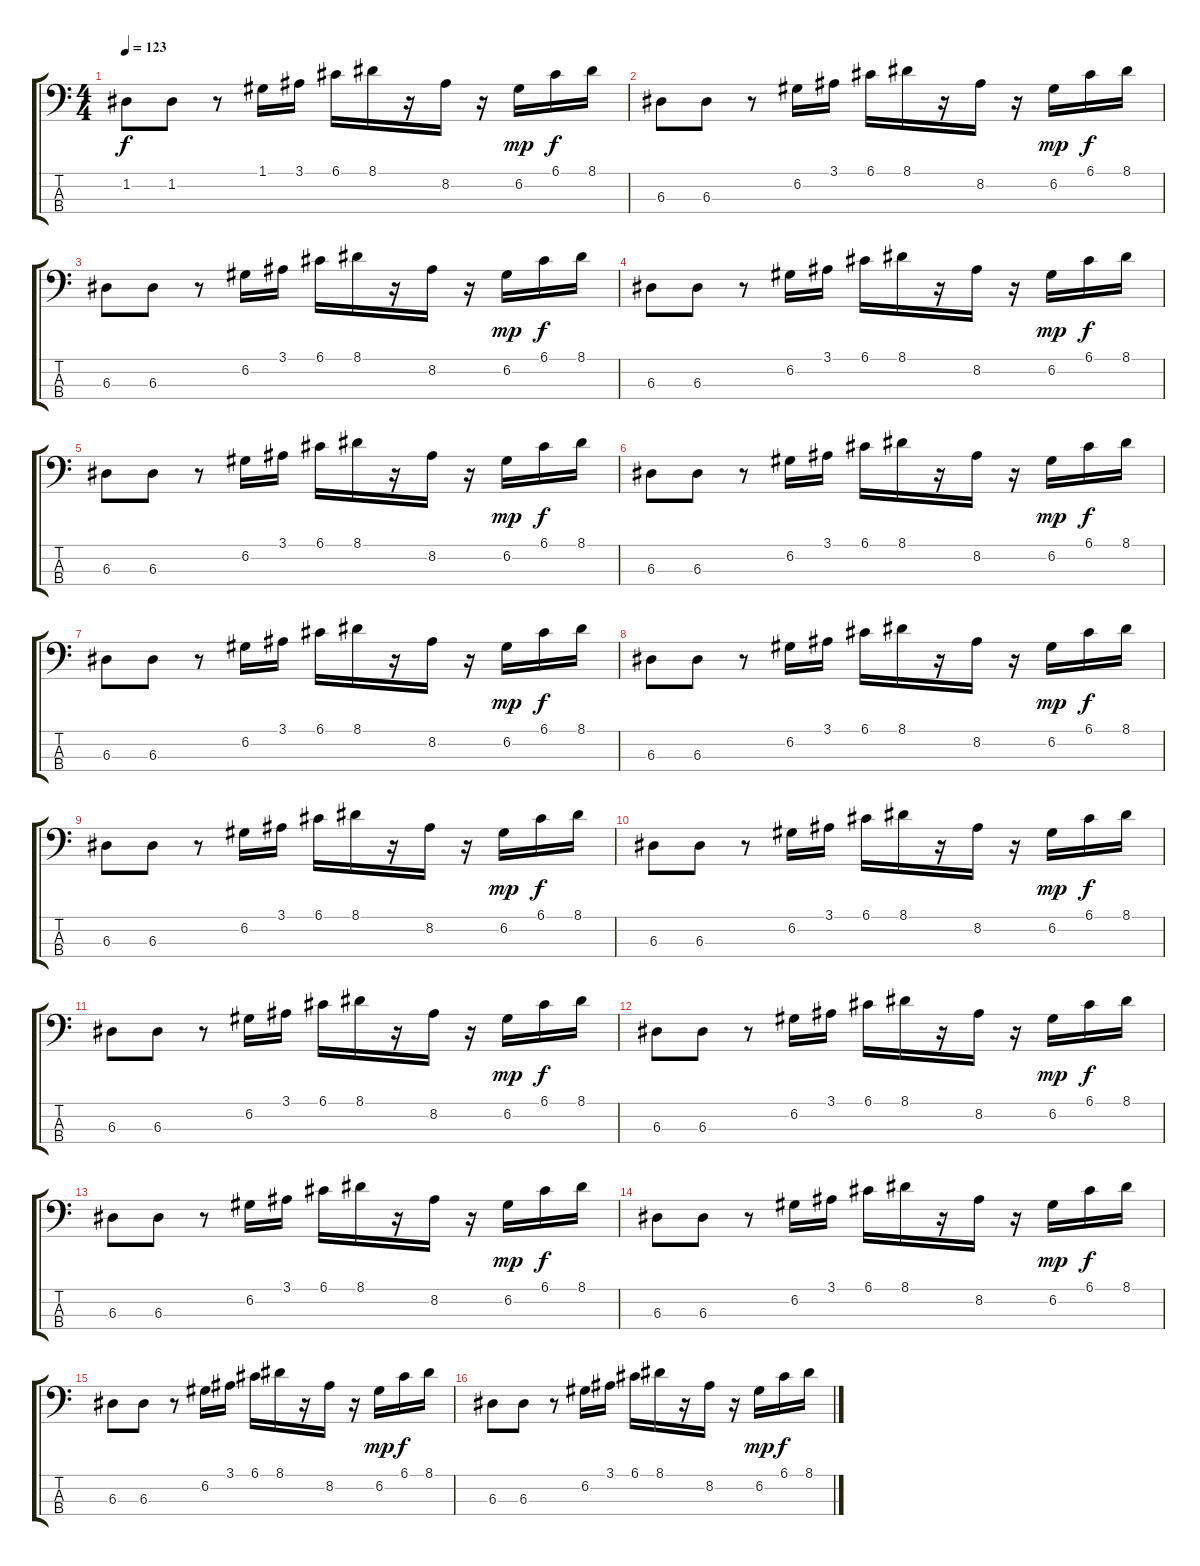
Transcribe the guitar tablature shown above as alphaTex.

\track "" {instrument electricbassfinger}
\staff {score tabs}
\tuning (G2 D2 A1 E1) {hide}
\ts (4 4)
\tempo 123
\clef f4
\ks c
1.2.8{dy f} 1.2.8 r.8 1.1.16 3.1.16 6.1.16 8.1.16 r.16 8.2.16 r.16 6.2.16{dy mp} 6.1.16{dy f} 8.1.16 |
6.3.8 6.3.8 r.8 6.2.16 3.1.16 6.1.16 8.1.16 r.16 8.2.16 r.16 6.2.16{dy mp} 6.1.16{dy f} 8.1.16 |
6.3.8 6.3.8 r.8 6.2.16 3.1.16 6.1.16 8.1.16 r.16 8.2.16 r.16 6.2.16{dy mp} 6.1.16{dy f} 8.1.16 |
6.3.8 6.3.8 r.8 6.2.16 3.1.16 6.1.16 8.1.16 r.16 8.2.16 r.16 6.2.16{dy mp} 6.1.16{dy f} 8.1.16 |
6.3.8 6.3.8 r.8 6.2.16 3.1.16 6.1.16 8.1.16 r.16 8.2.16 r.16 6.2.16{dy mp} 6.1.16{dy f} 8.1.16 |
6.3.8 6.3.8 r.8 6.2.16 3.1.16 6.1.16 8.1.16 r.16 8.2.16 r.16 6.2.16{dy mp} 6.1.16{dy f} 8.1.16 |
6.3.8 6.3.8 r.8 6.2.16 3.1.16 6.1.16 8.1.16 r.16 8.2.16 r.16 6.2.16{dy mp} 6.1.16{dy f} 8.1.16 |
6.3.8 6.3.8 r.8 6.2.16 3.1.16 6.1.16 8.1.16 r.16 8.2.16 r.16 6.2.16{dy mp} 6.1.16{dy f} 8.1.16 |
6.3.8 6.3.8 r.8 6.2.16 3.1.16 6.1.16 8.1.16 r.16 8.2.16 r.16 6.2.16{dy mp} 6.1.16{dy f} 8.1.16 |
6.3.8 6.3.8 r.8 6.2.16 3.1.16 6.1.16 8.1.16 r.16 8.2.16 r.16 6.2.16{dy mp} 6.1.16{dy f} 8.1.16 |
6.3.8 6.3.8 r.8 6.2.16 3.1.16 6.1.16 8.1.16 r.16 8.2.16 r.16 6.2.16{dy mp} 6.1.16{dy f} 8.1.16 |
6.3.8 6.3.8 r.8 6.2.16 3.1.16 6.1.16 8.1.16 r.16 8.2.16 r.16 6.2.16{dy mp} 6.1.16{dy f} 8.1.16 |
6.3.8 6.3.8 r.8 6.2.16 3.1.16 6.1.16 8.1.16 r.16 8.2.16 r.16 6.2.16{dy mp} 6.1.16{dy f} 8.1.16 |
6.3.8 6.3.8 r.8 6.2.16 3.1.16 6.1.16 8.1.16 r.16 8.2.16 r.16 6.2.16{dy mp} 6.1.16{dy f} 8.1.16 |
6.3.8 6.3.8 r.8 6.2.16 3.1.16 6.1.16 8.1.16 r.16 8.2.16 r.16 6.2.16{dy mp} 6.1.16{dy f} 8.1.16 |
6.3.8 6.3.8 r.8 6.2.16 3.1.16 6.1.16 8.1.16 r.16 8.2.16 r.16 6.2.16{dy mp} 6.1.16{dy f} 8.1.16
